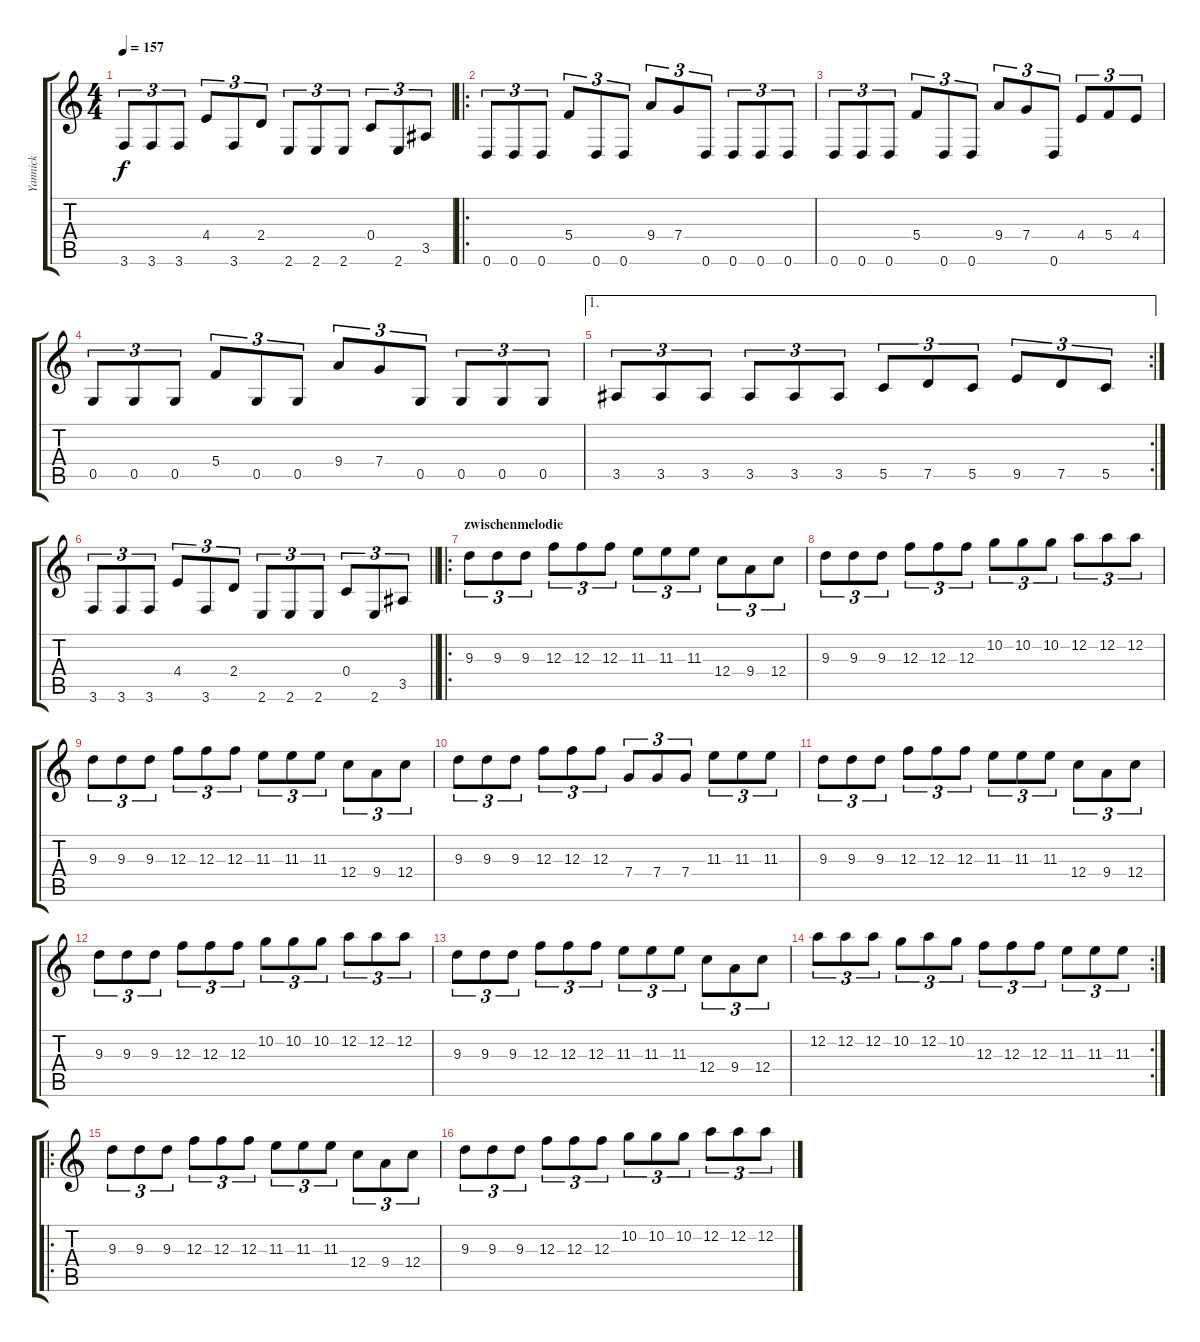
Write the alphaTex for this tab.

\track ("Yannick" "Yannick") {instrument distortionguitar}
\staff {score tabs}
\tuning (D4 A3 F3 C3 G2 D2) {hide}
\ts (4 4)
\tempo 157
\clef g2
\ks c
3.6.8{tu (3 2) dy f} 3.6.8{tu (3 2)} 3.6.8{tu (3 2)} 4.4.8{tu (3 2)} 3.6.8{tu (3 2)} 2.4.8{tu (3 2)} 2.6.8{tu (3 2)} 2.6.8{tu (3 2)} 2.6.8{tu (3 2)} 0.4.8{tu (3 2)} 2.6.8{tu (3 2)} 3.5.8{tu (3 2)} |
\ro
0.6.8{tu (3 2)} 0.6.8{tu (3 2)} 0.6.8{tu (3 2)} 5.4.8{tu (3 2)} 0.6.8{tu (3 2)} 0.6.8{tu (3 2)} 9.4.8{tu (3 2)} 7.4.8{tu (3 2)} 0.6.8{tu (3 2)} 0.6.8{tu (3 2)} 0.6.8{tu (3 2)} 0.6.8{tu (3 2)} |
0.6.8{tu (3 2)} 0.6.8{tu (3 2)} 0.6.8{tu (3 2)} 5.4.8{tu (3 2)} 0.6.8{tu (3 2)} 0.6.8{tu (3 2)} 9.4.8{tu (3 2)} 7.4.8{tu (3 2)} 0.6.8{tu (3 2)} 4.4.8{tu (3 2)} 5.4.8{tu (3 2)} 4.4.8{tu (3 2)} |
0.5.8{tu (3 2)} 0.5.8{tu (3 2)} 0.5.8{tu (3 2)} 5.4.8{tu (3 2)} 0.5.8{tu (3 2)} 0.5.8{tu (3 2)} 9.4.8{tu (3 2)} 7.4.8{tu (3 2)} 0.5.8{tu (3 2)} 0.5.8{tu (3 2)} 0.5.8{tu (3 2)} 0.5.8{tu (3 2)} |
\ae 1
\rc 2
3.5.8{tu (3 2)} 3.5.8{tu (3 2)} 3.5.8{tu (3 2)} 3.5.8{tu (3 2)} 3.5.8{tu (3 2)} 3.5.8{tu (3 2)} 5.5.8{tu (3 2)} 7.5.8{tu (3 2)} 5.5.8{tu (3 2)} 9.5.8{tu (3 2)} 7.5.8{tu (3 2)} 5.5.8{tu (3 2)} |
\barLineRight lightlight
3.6.8{tu (3 2)} 3.6.8{tu (3 2)} 3.6.8{tu (3 2)} 4.4.8{tu (3 2)} 3.6.8{tu (3 2)} 2.4.8{tu (3 2)} 2.6.8{tu (3 2)} 2.6.8{tu (3 2)} 2.6.8{tu (3 2)} 0.4.8{tu (3 2)} 2.6.8{tu (3 2)} 3.5.8{tu (3 2)} |
\ro
\section ("" "zwischenmelodie")
9.3.8{tu (3 2)} 9.3.8{tu (3 2)} 9.3.8{tu (3 2)} 12.3.8{tu (3 2)} 12.3.8{tu (3 2)} 12.3.8{tu (3 2)} 11.3.8{tu (3 2)} 11.3.8{tu (3 2)} 11.3.8{tu (3 2)} 12.4.8{tu (3 2)} 9.4.8{tu (3 2)} 12.4.8{tu (3 2)} |
9.3.8{tu (3 2)} 9.3.8{tu (3 2)} 9.3.8{tu (3 2)} 12.3.8{tu (3 2)} 12.3.8{tu (3 2)} 12.3.8{tu (3 2)} 10.2.8{tu (3 2)} 10.2.8{tu (3 2)} 10.2.8{tu (3 2)} 12.2.8{tu (3 2)} 12.2.8{tu (3 2)} 12.2.8{tu (3 2)} |
9.3.8{tu (3 2)} 9.3.8{tu (3 2)} 9.3.8{tu (3 2)} 12.3.8{tu (3 2)} 12.3.8{tu (3 2)} 12.3.8{tu (3 2)} 11.3.8{tu (3 2)} 11.3.8{tu (3 2)} 11.3.8{tu (3 2)} 12.4.8{tu (3 2)} 9.4.8{tu (3 2)} 12.4.8{tu (3 2)} |
9.3.8{tu (3 2)} 9.3.8{tu (3 2)} 9.3.8{tu (3 2)} 12.3.8{tu (3 2)} 12.3.8{tu (3 2)} 12.3.8{tu (3 2)} 7.4.8{tu (3 2)} 7.4.8{tu (3 2)} 7.4.8{tu (3 2)} 11.3.8{tu (3 2)} 11.3.8{tu (3 2)} 11.3.8{tu (3 2)} |
9.3.8{tu (3 2)} 9.3.8{tu (3 2)} 9.3.8{tu (3 2)} 12.3.8{tu (3 2)} 12.3.8{tu (3 2)} 12.3.8{tu (3 2)} 11.3.8{tu (3 2)} 11.3.8{tu (3 2)} 11.3.8{tu (3 2)} 12.4.8{tu (3 2)} 9.4.8{tu (3 2)} 12.4.8{tu (3 2)} |
9.3.8{tu (3 2)} 9.3.8{tu (3 2)} 9.3.8{tu (3 2)} 12.3.8{tu (3 2)} 12.3.8{tu (3 2)} 12.3.8{tu (3 2)} 10.2.8{tu (3 2)} 10.2.8{tu (3 2)} 10.2.8{tu (3 2)} 12.2.8{tu (3 2)} 12.2.8{tu (3 2)} 12.2.8{tu (3 2)} |
9.3.8{tu (3 2)} 9.3.8{tu (3 2)} 9.3.8{tu (3 2)} 12.3.8{tu (3 2)} 12.3.8{tu (3 2)} 12.3.8{tu (3 2)} 11.3.8{tu (3 2)} 11.3.8{tu (3 2)} 11.3.8{tu (3 2)} 12.4.8{tu (3 2)} 9.4.8{tu (3 2)} 12.4.8{tu (3 2)} |
\rc 2
12.2.8{tu (3 2)} 12.2.8{tu (3 2)} 12.2.8{tu (3 2)} 10.2.8{tu (3 2)} 12.2.8{tu (3 2)} 10.2.8{tu (3 2)} 12.3.8{tu (3 2)} 12.3.8{tu (3 2)} 12.3.8{tu (3 2)} 11.3.8{tu (3 2)} 11.3.8{tu (3 2)} 11.3.8{tu (3 2)} |
\ro
9.3.8{tu (3 2)} 9.3.8{tu (3 2)} 9.3.8{tu (3 2)} 12.3.8{tu (3 2)} 12.3.8{tu (3 2)} 12.3.8{tu (3 2)} 11.3.8{tu (3 2)} 11.3.8{tu (3 2)} 11.3.8{tu (3 2)} 12.4.8{tu (3 2)} 9.4.8{tu (3 2)} 12.4.8{tu (3 2)} |
9.3.8{tu (3 2)} 9.3.8{tu (3 2)} 9.3.8{tu (3 2)} 12.3.8{tu (3 2)} 12.3.8{tu (3 2)} 12.3.8{tu (3 2)} 10.2.8{tu (3 2)} 10.2.8{tu (3 2)} 10.2.8{tu (3 2)} 12.2.8{tu (3 2)} 12.2.8{tu (3 2)} 12.2.8{tu (3 2)}
